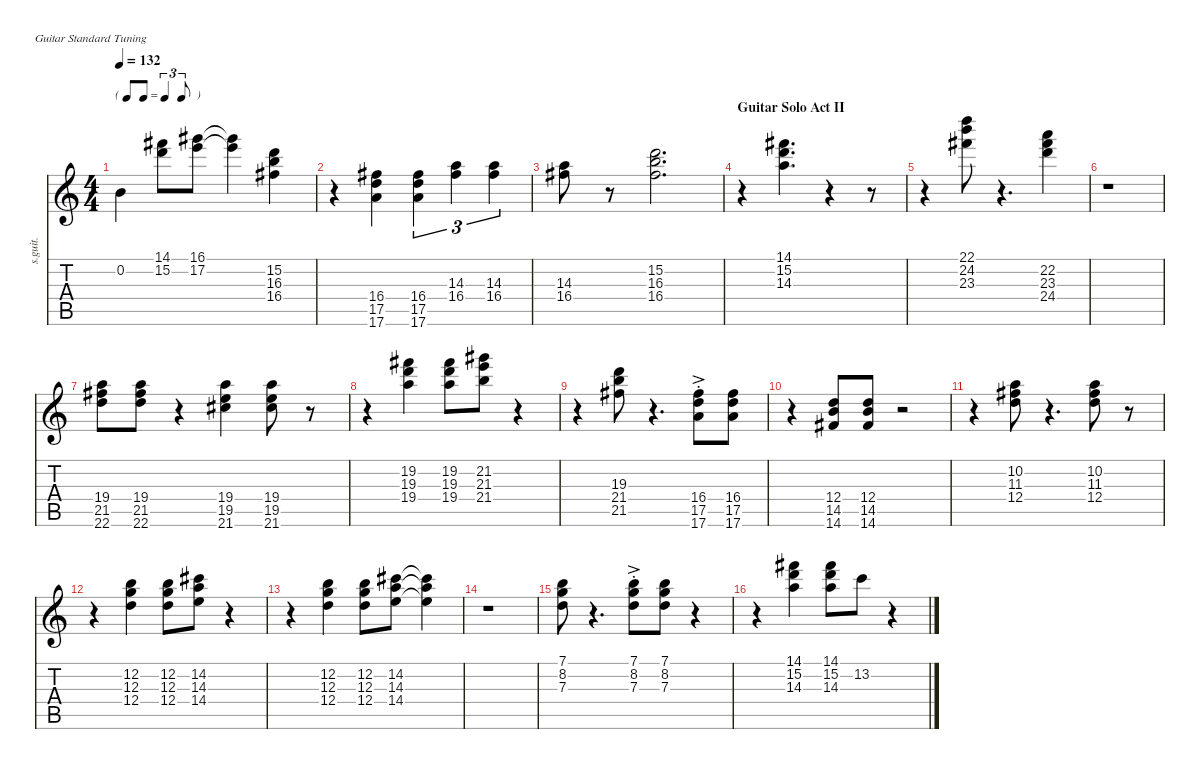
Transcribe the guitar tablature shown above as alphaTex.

\defaultSystemsLayout 4
\hideDynamics
\bracketExtendMode nobrackets
\track ("Richard Wright | Wurlitzer EP-200 | Electric Piano" "s.guit.") {instrument electricpiano1}
\staff {score tabs}
\tuning (E4 B3 G3 D3 A2 E2)
\displaytranspose 12
\ts (4 4)
\tf triplet8th
\tempo 132
\clef g2
\ks c
0.2{t}.4{dy f} (14.1{acc #} 15.2).8{dy ff} (16.1{acc #} 17.2).8 (16.1{t acc #} 17.2{t}).4{dy f} (15.2 16.3 16.4{acc #}).4 |
r.4 (16.4{acc #} 17.5 17.6).4 (16.4{acc #} 17.5 17.6).4{tu (3 2) dy ff} (14.3 16.4{acc #}).4{tu (3 2) dy fff} (14.3 16.4{acc #}).4{tu (3 2) dy ff} |
(14.3 16.4{acc #}).8{dy fff} r.8 (15.2 16.3 16.4{acc #}).2{d dy ff} |
\section ("" "Guitar Solo Act II")
r.4 (14.1{acc #} 15.2 14.3).4{d} r.4 r.8 |
r.4 (22.1 24.2 23.3{acc #}).8{dy fff} r.4{d} (22.2 23.3{acc #} 24.4).4{dy ff} |
r.1 |
(19.4 21.5{acc #} 22.6).8 (19.4 21.5{acc #} 22.6).8 r.4 (19.4 19.5 21.6{acc #}).4{dy fff} (19.4 19.5 21.6{acc #}).8 r.8 |
r.4 (19.2{acc #} 19.3 19.4).4{dy ff} (19.2{acc #} 19.3 19.4).8{dy f} (21.2{acc #} 21.3 21.4).8{dy ff} r.4 |
r.4 (19.3 21.4 21.5{acc #}).8 r.4{d} (16.4{ac st acc #} 17.5{ac st} 17.6{ac st}).8{dy p} (16.4{acc #} 17.5 17.6).8{dy f} |
r.4 (12.4 14.5 14.6{acc #}).8{dy fff} (12.4 14.5 14.6{acc #}).8 r.2 |
r.4 (10.2 11.3{acc #} 12.4).8{dy ff} r.4{d} (10.2 11.3{acc #} 12.4).8{dy f} r.8 |
r.4 (12.2 12.3 12.4).4{dy ff} (12.2 12.3 12.4).8 (14.2{acc #} 14.3 14.4).8 r.4 |
r.4 (12.2 12.3 12.4).4 (12.2 12.3 12.4).8 (14.2{acc #} 14.3 14.4).8 (14.2{t acc #} 14.3{t} 14.4{t}).4{dy f} |
r.1 |
(7.1 8.2 7.3).8{dy ff} r.4{d} (7.1{ac st} 8.2{ac st} 7.3{ac st}).8{dy mp} (7.1 8.2 7.3).8{dy fff} r.4 |
r.4 (14.1{acc #} 15.2 14.3).4{dy f} (14.1{acc #} 15.2 14.3).8{dy ff} 13.2.8{dy fff} r.4
